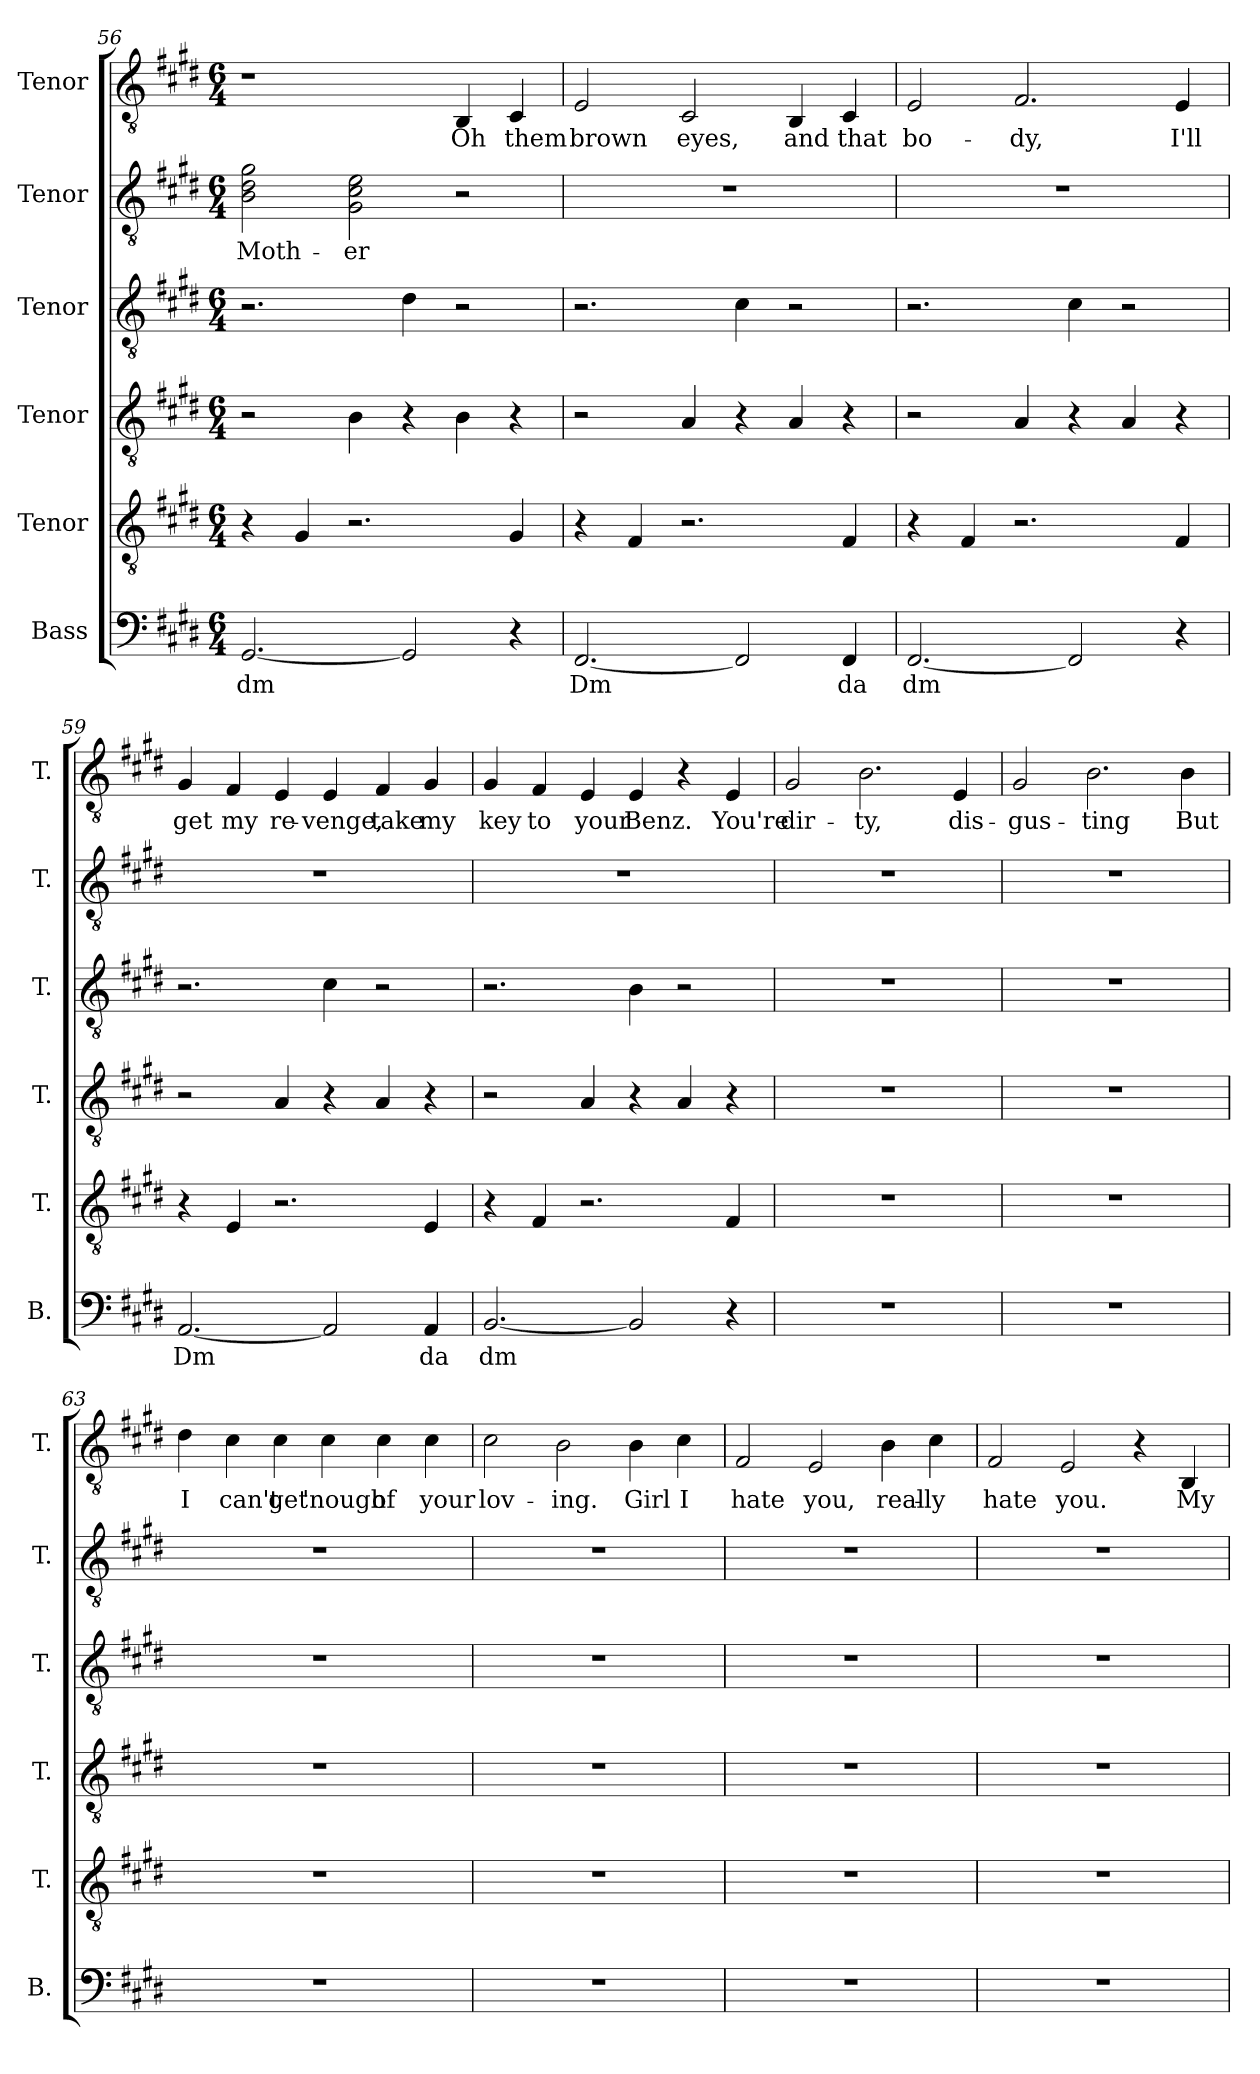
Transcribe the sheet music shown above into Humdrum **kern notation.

**kern	**text	**kern	**kern	**kern	**kern	**text	**kern	**text
*part6	*part6	*part5	*part4	*part3	*part2	*part2	*part1	*part1
*staff6	*staff6	*staff5	*staff4	*staff3	*staff2	*staff2	*staff1	*staff1
*I"Bass	*	*I"Tenor	*I"Tenor	*I"Tenor	*I"Tenor	*	*I"Tenor	*
*I'B.	*	*I'T.	*I'T.	*I'T.	*I'T.	*	*I'T.	*
*clefF4	*	*clefGv2	*clefGv2	*clefGv2	*clefGv2	*	*clefGv2	*
*k[f#c#g#d#]	*	*k[f#c#g#d#]	*k[f#c#g#d#]	*k[f#c#g#d#]	*k[f#c#g#d#]	*	*k[f#c#g#d#]	*
*M6/4	*	*M6/4	*M6/4	*M6/4	*M6/4	*	*M6/4	*
=56	=56	=56	=56	=56	=56	=56	=56	=56
!	!LO:LY:b	!	!	!	!	!LO:LY:b	!	!
[2.GG#/	dm	4r	2r	2.r	2B\ 2d#\ 2g#\	Moth-	1r	.
.	.	4G#/	.	.	.	.	.	.
!	!	!	!	!	!	!LO:LY:b	!	!
.	.	2.r	4B\	.	2G#\ 2c#\ 2e\	-er	.	.
2GG#/]	.	.	4r	4d#\	.	.	.	.
!	!	!	!	!	!	!	!	!LO:LY:b
.	.	.	4B\	2r	2r	.	4BB/	Oh
!	!	!	!	!	!	!	!	!LO:LY:b
4r	.	4G#/	4r	.	.	.	4C#/	them
=57	=57	=57	=57	=57	=57	=57	=57	=57
!	!LO:LY:b	!	!	!	!	!	!	!LO:LY:b
[2.FF#/	Dm	4r	2r	2.r	1.r	.	2E/	brown
.	.	4F#/	.	.	.	.	.	.
!	!	!	!	!	!	!	!	!LO:LY:b
.	.	2.r	4A/	.	.	.	2C#/	eyes,
2FF#/]	.	.	4r	4c#\	.	.	.	.
!	!	!	!	!	!	!	!	!LO:LY:b
.	.	.	4A/	2r	.	.	4BB/	and
!	!LO:LY:b	!	!	!	!	!	!	!LO:LY:b
4FF#/	da	4F#/	4r	.	.	.	4C#/	that
=58	=58	=58	=58	=58	=58	=58	=58	=58
!	!LO:LY:b	!	!	!	!	!	!	!LO:LY:b
[2.FF#/	dm	4r	2r	2.r	1.r	.	2E/	bo-
.	.	4F#/	.	.	.	.	.	.
!	!	!	!	!	!	!	!	!LO:LY:b
.	.	2.r	4A/	.	.	.	2.F#/	-dy,
2FF#/]	.	.	4r	4c#\	.	.	.	.
.	.	.	4A/	2r	.	.	.	.
!	!	!	!	!	!	!	!	!LO:LY:b
4r	.	4F#/	4r	.	.	.	4E/	I'll
=59	=59	=59	=59	=59	=59	=59	=59	=59
!	!LO:LY:b	!	!	!	!	!	!	!LO:LY:b
[2.AA/	Dm	4r	2r	2.r	1.r	.	4G#/	get
!	!	!	!	!	!	!	!	!LO:LY:b
.	.	4E/	.	.	.	.	4F#/	my
!	!	!	!	!	!	!	!	!LO:LY:b
.	.	2.r	4A/	.	.	.	4E/	re-
!	!	!	!	!	!	!	!	!LO:LY:b
2AA/]	.	.	4r	4c#\	.	.	4E/	-venge,
!	!	!	!	!	!	!	!	!LO:LY:b
.	.	.	4A/	2r	.	.	4F#/	take
!	!LO:LY:b	!	!	!	!	!	!	!LO:LY:b
4AA/	da	4E/	4r	.	.	.	4G#/	my
=60	=60	=60	=60	=60	=60	=60	=60	=60
!	!LO:LY:b	!	!	!	!	!	!	!LO:LY:b
[2.BB/	dm	4r	2r	2.r	1.r	.	4G#/	key
!	!	!	!	!	!	!	!	!LO:LY:b
.	.	4F#/	.	.	.	.	4F#/	to
!	!	!	!	!	!	!	!	!LO:LY:b
.	.	2.r	4A/	.	.	.	4E/	your
!	!	!	!	!	!	!	!	!LO:LY:b
2BB/]	.	.	4r	4B\	.	.	4E/	Benz.
.	.	.	4A/	2r	.	.	4r	.
!	!	!	!	!	!	!	!	!LO:LY:b
4r	.	4F#/	4r	.	.	.	4E/	You're
=61	=61	=61	=61	=61	=61	=61	=61	=61
!	!	!	!	!	!	!	!	!LO:LY:b
1.r	.	1.r	1.r	1.r	1.r	.	2G#/	dir-
!	!	!	!	!	!	!	!	!LO:LY:b
.	.	.	.	.	.	.	2.B\	-ty,
!	!	!	!	!	!	!	!	!LO:LY:b
.	.	.	.	.	.	.	4E/	dis-
=62	=62	=62	=62	=62	=62	=62	=62	=62
!	!	!	!	!	!	!	!	!LO:LY:b
1.r	.	1.r	1.r	1.r	1.r	.	2G#/	-gus-
!	!	!	!	!	!	!	!	!LO:LY:b
.	.	.	.	.	.	.	2.B\	-ting
!	!	!	!	!	!	!	!	!LO:LY:b
.	.	.	.	.	.	.	4B\	But
=63	=63	=63	=63	=63	=63	=63	=63	=63
!	!	!	!	!	!	!	!	!LO:LY:b
1.r	.	1.r	1.r	1.r	1.r	.	4d#\	I
!	!	!	!	!	!	!	!	!LO:LY:b
.	.	.	.	.	.	.	4c#\	can't
!	!	!	!	!	!	!	!	!LO:LY:b
.	.	.	.	.	.	.	4c#\	get
!	!	!	!	!	!	!	!	!LO:LY:b
.	.	.	.	.	.	.	4c#\	'nough
!	!	!	!	!	!	!	!	!LO:LY:b
.	.	.	.	.	.	.	4c#\	of
!	!	!	!	!	!	!	!	!LO:LY:b
.	.	.	.	.	.	.	4c#\	your
=64	=64	=64	=64	=64	=64	=64	=64	=64
!	!	!	!	!	!	!	!	!LO:LY:b
1.r	.	1.r	1.r	1.r	1.r	.	2c#\	lov-
!	!	!	!	!	!	!	!	!LO:LY:b
.	.	.	.	.	.	.	2B\	-ing.
!	!	!	!	!	!	!	!	!LO:LY:b
.	.	.	.	.	.	.	4B\	Girl
!	!	!	!	!	!	!	!	!LO:LY:b
.	.	.	.	.	.	.	4c#\	I
=65	=65	=65	=65	=65	=65	=65	=65	=65
!	!	!	!	!	!	!	!	!LO:LY:b
1.r	.	1.r	1.r	1.r	1.r	.	2F#/	hate
!	!	!	!	!	!	!	!	!LO:LY:b
.	.	.	.	.	.	.	2E/	you,
!	!	!	!	!	!	!	!	!LO:LY:b
.	.	.	.	.	.	.	4B\	real-
!	!	!	!	!	!	!	!	!LO:LY:b
.	.	.	.	.	.	.	4c#\	-ly
=66	=66	=66	=66	=66	=66	=66	=66	=66
!	!	!	!	!	!	!	!	!LO:LY:b
1.r	.	1.r	1.r	1.r	1.r	.	2F#/	hate
!	!	!	!	!	!	!	!	!LO:LY:b
.	.	.	.	.	.	.	2E/	you.
.	.	.	.	.	.	.	4r	.
!	!	!	!	!	!	!	!	!LO:LY:b
.	.	.	.	.	.	.	4BB/	My
=	=	=	=	=	=	=	=	=
*-	*-	*-	*-	*-	*-	*-	*-	*-
